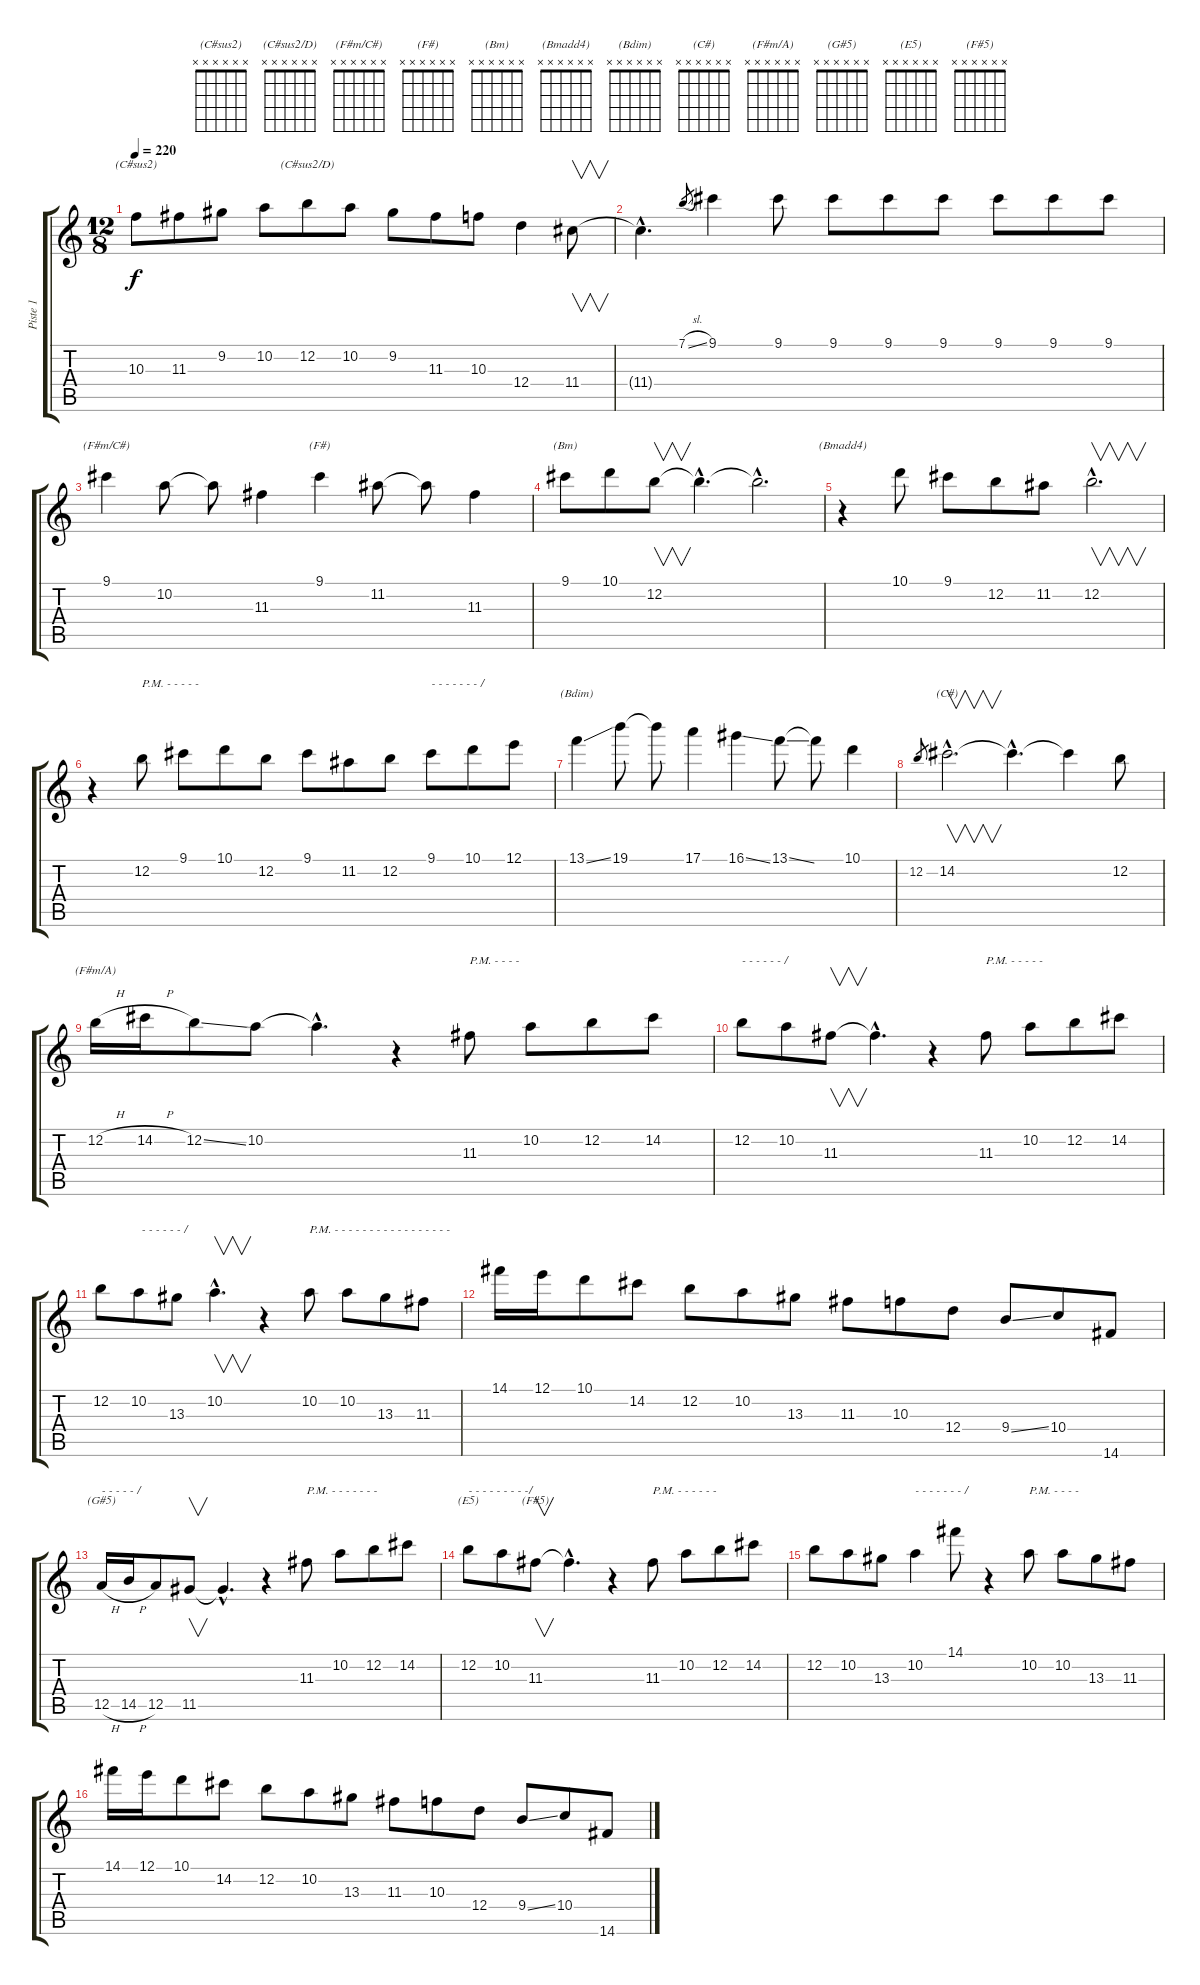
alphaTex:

\track ("Piste 1" "Piste 1") {instrument electricguitarjazz}
\staff {score tabs}
\tuning (E4 B3 G3 D3 A2 E2) {hide}
\chord ("(C#sus2)" x x x x x x) {firstfret 0}
\chord ("(C#sus2/D)" x x x x x x) {firstfret 0}
\chord ("(F#m/C#)" x x x x x x) {firstfret 0}
\chord ("(F#)" x x x x x x) {firstfret 0}
\chord ("(Bm)" x x x x x x) {firstfret 0}
\chord ("(Bmadd4)" x x x x x x) {firstfret 0}
\chord ("(Bdim)" x x x x x x) {firstfret 0}
\chord ("(C#)" x x x x x x) {firstfret 0}
\chord ("(F#m/A)" x x x x x x) {firstfret 0}
\chord ("(G#5)" x x x x x x) {firstfret 0}
\chord ("(E5)" x x x x x x) {firstfret 0}
\chord ("(F#5)" x x x x x x) {firstfret 0}
\ts (12 8)
\tempo 220
\clef g2
\ks c
10.3.8{ch "(C#sus2)" dy f} 11.3.8 9.2.8 10.2.8 12.2.8{ch "(C#sus2/D)"} 10.2.8 9.2.8 11.3.8 10.3.8 12.4.4 11.4.8{v} |
11.4{hac t}.4{d} 7.1{sl}.8{gr} 9.1.4 9.1.8 9.1.8 9.1.8 9.1.8 9.1.8 9.1.8 9.1.8 |
9.1.4{ch "(F#m/C#)"} 10.2.8 10.2{t}.8 11.3.4 9.1.4{ch "(F#)"} 11.2.8 11.2{t}.8 11.3.4 |
9.1.8{ch "(Bm)"} 10.1.8 12.2.8{v} 12.2{hac t}.4{d} 12.2{hac t}.2{d} |
r.4{ch "(Bmadd4)"} 10.1.8 9.1.8 12.2.8 11.2.8 12.2{hac}.2{v d} |
r.4 12.2.8{txt "P.M. - - - - -"} 9.1.8 10.1.8 12.2.8 9.1.8 11.2.8 12.2.8 9.1.8{txt "- - - - - - - /"} 10.1.8 12.1.8 |
13.1{ss}.4{ch "(Bdim)"} 19.1.8 19.1{t}.8 17.1.4 16.1{ss}.4 13.1{ss}.8 13.1{t}.8 10.1.4 |
12.2.8{gr} 14.2{hac}.2{v d ch "(C#)"} 14.2{hac t}.4{d} 14.2{t}.4 12.2.8 |
12.2{h}.16{ch "(F#m/A)"} 14.2{h}.16 12.2{ss}.8 10.2.8 10.2{hac t}.4{d} r.4 11.3.8{txt "P.M. - - - - "} 10.2.8 12.2.8 14.2.8 |
12.2.8{txt "- - - - - - /"} 10.2.8 11.3.8{v} 11.3{hac t}.4{d} r.4 11.3.8{txt "P.M. - - - - - "} 10.2.8 12.2.8 14.2.8 |
12.2.8 10.2.8{txt " - - - - - - /"} 13.3.8 10.2{hac}.4{v d} r.4 10.2.8{txt "P.M. - - - - - - - - - - - - - - - - -"} 10.2.8 13.3.8 11.3.8 |
14.1.16 12.1.16 10.1.8 14.2.8 12.2.8 10.2.8 13.3.8 11.3.8 10.3.8 12.4.8 9.4{ss}.8 10.4.8 14.6.8 |
12.5{h}.16{ch "(G#5)" txt "- - - - - /"} 14.5{h}.16 12.5.8 11.5.8{v} 11.5{hac t}.4{d} r.4 11.3.8{txt "P.M. - - - - - - -"} 10.2.8 12.2.8 14.2.8 |
12.2.8{ch "(E5)" txt "- - - - - - - - -/"} 10.2.8 11.3.8{v ch "(F#5)"} 11.3{hac t}.4{d} r.4 11.3.8{txt "P.M. - - - - - - "} 10.2.8 12.2.8 14.2.8 |
12.2.8 10.2.8 13.3.8 10.2.4{txt "- - - - - - - /"} 14.1.8 r.4 10.2.8{txt "P.M. - - - - "} 10.2.8 13.3.8 11.3.8 |
14.1.16 12.1.16 10.1.8 14.2.8 12.2.8 10.2.8 13.3.8 11.3.8 10.3.8 12.4.8 9.4{ss}.8 10.4.8 14.6.8
